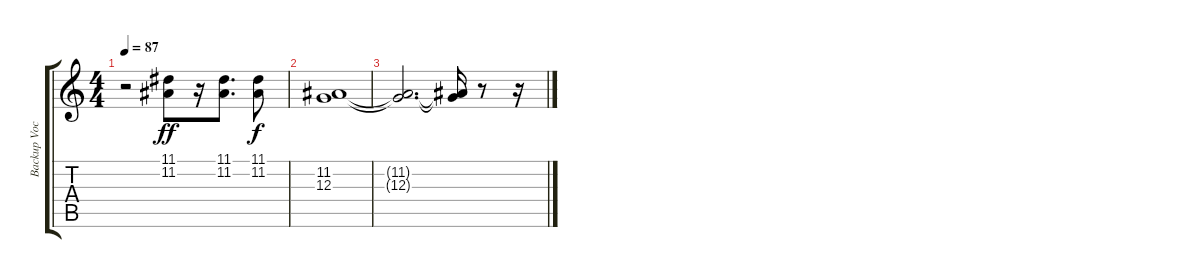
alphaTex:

\track ("Backup Vocals" "Backup Voc") {instrument panflute}
\staff {score tabs}
\tuning (E4 B3 G3 D3 A2 E2) {hide}
\ts (4 4)
\tempo 87
\clef g2
\ks c
r.2{dy ff} (11.1 11.2).8 r.16 (11.1 11.2).8{d} (11.1 11.2).8{dy f} |
(11.2 12.3).1 |
(11.2{t} 12.3{t}).2{d} (11.2{t} 12.3{t}).16 r.8 r.16
